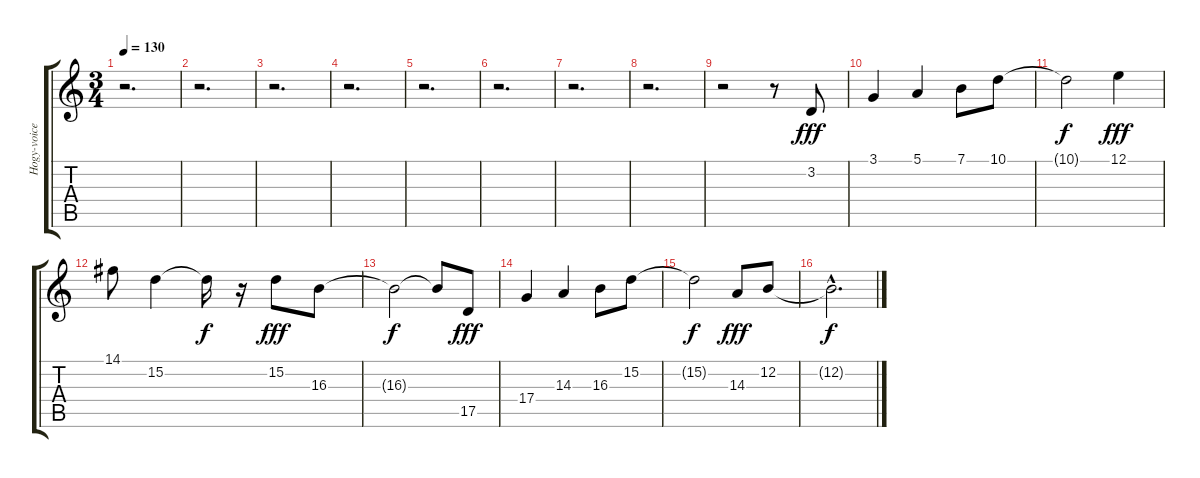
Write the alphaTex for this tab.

\track ("Hogy-voice" "Hogy-voice") {instrument flute}
\staff {score tabs}
\tuning (E4 B3 G3 D3 A2 E2) {hide}
\ts (3 4)
\tempo 130
\clef g2
\ks c
r.2{d dy fff instrument flute} |
r.2{d} |
r.2{d} |
r.2{d} |
r.2{d} |
r.2{d} |
r.2{d} |
r.2{d} |
r.2 r.8 3.2.8{volume 16 balance 8 instrument flute} |
3.1.4 5.1.4 7.1.8 10.1.8 |
10.1{t}.2{dy f} 12.1.4{dy fff} |
14.1.8 15.2.4 15.2{t}.16{dy f} r.16 15.2.8{dy fff} 16.3.8 |
16.3{t}.2{dy f} 16.3{t}.8 17.5.8{dy fff} |
17.4.4 14.3.4 16.3.8 15.2.8 |
15.2{t}.2{dy f} 14.3.8{dy fff} 12.2.8 |
12.2{hac t}.2{d dy f}
